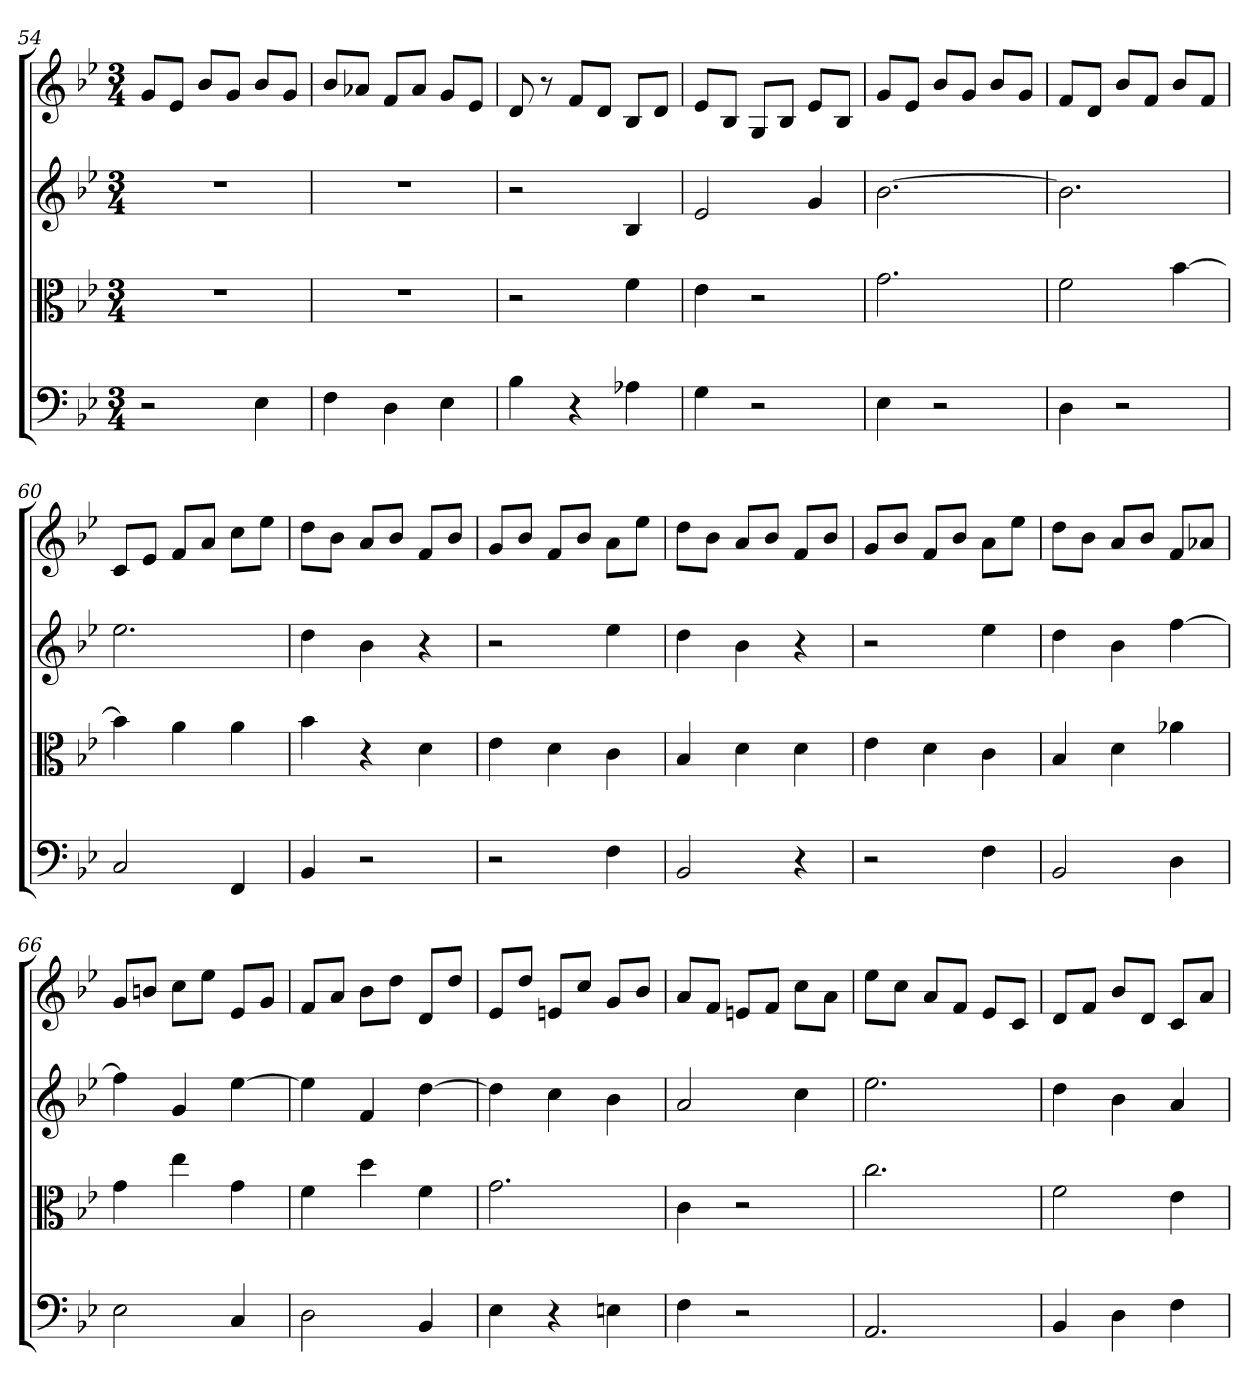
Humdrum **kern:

**kern	**kern	**kern	**kern
*part4	*part3	*part2	*part1
*staff4	*staff3	*staff2	*staff1
*clefF4	*clefC3	*clefG2	*clefG2
*k[b-e-]	*k[b-e-]	*k[b-e-]	*k[b-e-]
*g:	*g:	*g:	*g:
*M3/4	*M3/4	*M3/4	*M3/4
=54	=54	=54	=54
2r	2.r	2.r	8g/L
.	.	.	8e-/J
.	.	.	8b-/L
.	.	.	8g/J
4E-	.	.	8b-/L
.	.	.	8g/J
=55	=55	=55	=55
4F	2.r	2.r	8b-/L
.	.	.	8a-X/J
4D	.	.	8f/L
.	.	.	8a-/J
4E-	.	.	8g/L
.	.	.	8e-/J
=56	=56	=56	=56
4B-	2r	2r	8d
.	.	.	8r
4r	.	.	8f/L
.	.	.	8d/J
4A-X	4f	4B-	8B-/L
.	.	.	8d/J
=57	=57	=57	=57
4G	4e-	2e-	8e-/L
.	.	.	8B-/J
2r	2r	.	8G/L
.	.	.	8B-/J
.	.	4g	8e-/L
.	.	.	8B-/J
=58	=58	=58	=58
4E-	2.g	[2.b-	8g/L
.	.	.	8e-/J
2r	.	.	8b-/L
.	.	.	8g/J
.	.	.	8b-/L
.	.	.	8g/J
=59	=59	=59	=59
4D	2f	2.b-]	8f/L
.	.	.	8d/J
2r	.	.	8b-/L
.	.	.	8f/J
.	[4b-	.	8b-/L
.	.	.	8f/J
=60	=60	=60	=60
2C	4b-]	2.ee-	8c/L
.	.	.	8e-/J
.	4a	.	8f/L
.	.	.	8a/J
4FF	4a	.	8cc\L
.	.	.	8ee-\J
=61	=61	=61	=61
4BB-	4b-	4dd	8dd\L
.	.	.	8b-\J
2r	4r	4b-	8a/L
.	.	.	8b-/J
.	4d	4r	8f/L
.	.	.	8b-/J
=62	=62	=62	=62
2r	4e-	2r	8g/L
.	.	.	8b-/J
.	4d	.	8f/L
.	.	.	8b-/J
4F	4c	4ee-	8a\L
.	.	.	8ee-\J
=63	=63	=63	=63
2BB-	4B-	4dd	8dd\L
.	.	.	8b-\J
.	4d	4b-	8a/L
.	.	.	8b-/J
4r	4d	4r	8f/L
.	.	.	8b-/J
=64	=64	=64	=64
2r	4e-	2r	8g/L
.	.	.	8b-/J
.	4d	.	8f/L
.	.	.	8b-/J
4F	4c	4ee-	8a\L
.	.	.	8ee-\J
=65	=65	=65	=65
2BB-	4B-	4dd	8dd\L
.	.	.	8b-\J
.	4d	4b-	8a/L
.	.	.	8b-/J
4D	4a-X	[4ff	8f/L
.	.	.	8a-X/J
=66	=66	=66	=66
2E-	4g	4ff]	8g/L
.	.	.	8bn/J
.	4ee-	4g	8cc\L
.	.	.	8ee-\J
4C	4g	[4ee-	8e-/L
.	.	.	8g/J
=67	=67	=67	=67
2D	4f	4ee-]	8f/L
.	.	.	8a/J
.	4dd	4f	8b-\L
.	.	.	8dd\J
4BB-	4f	[4dd	8d/L
.	.	.	8dd/J
=68	=68	=68	=68
4E-	2.g	4dd]	8e-/L
.	.	.	8dd/J
4r	.	4cc	8en/L
.	.	.	8cc/J
4En	.	4b-	8g/L
.	.	.	8b-/J
=69	=69	=69	=69
4F	4c	2a	8a/L
.	.	.	8f/J
2r	2r	.	8en/L
.	.	.	8f/J
.	.	4cc	8cc\L
.	.	.	8a\J
=70	=70	=70	=70
2.AA	2.cc	2.ee-	8ee-\L
.	.	.	8cc\J
.	.	.	8a/L
.	.	.	8f/J
.	.	.	8e-/L
.	.	.	8c/J
=71	=71	=71	=71
4BB-	2f	4dd	8d/L
.	.	.	8f/J
4D	.	4b-	8b-/L
.	.	.	8d/J
4F	4e-	4a	8c/L
.	.	.	8a/J
=	=	=	=
*-	*-	*-	*-
